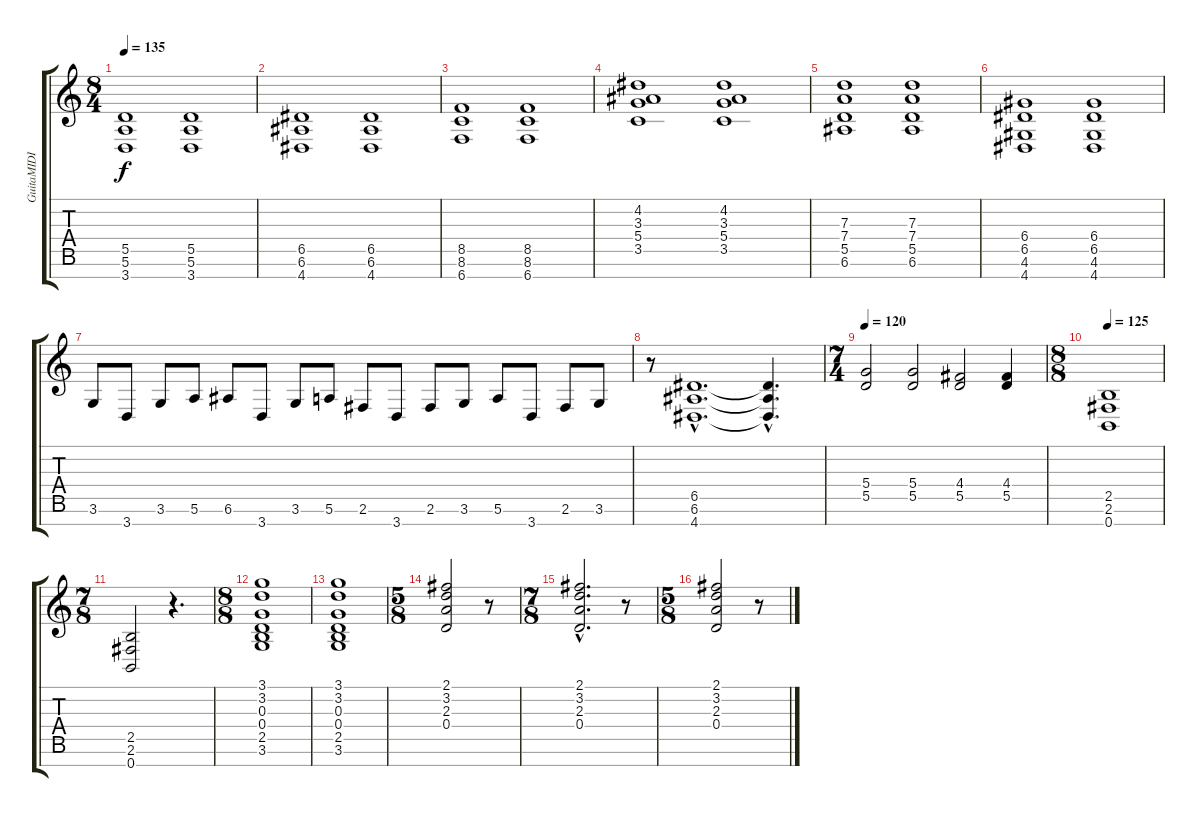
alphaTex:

\track ("GuitaMIDI" "GuitaMIDI") {instrument distortionguitar}
\staff {score tabs}
\tuning (E4 B3 G3 D3 A2 E2 B1) {hide}
\ts (8 4)
\tempo 135
\clef g2
\ks c
(5.5 5.6 3.7).1{dy f} (5.5 5.6 3.7).1 |
(6.5 6.6 4.7).1 (6.5 6.6 4.7).1 |
(8.5 8.6 6.7).1 (8.5 8.6 6.7).1 |
(4.2 3.3 5.4 3.5).1 (4.2 3.3 5.4 3.5).1 |
(7.3 7.4 5.5 6.6).1 (7.3 7.4 5.5 6.6).1 |
(6.4 6.5 4.6 4.7).1 (6.4 6.5 4.6 4.7).1 |
3.6.8 3.7.8 3.6.8 5.6.8 6.6.8 3.7.8 3.6.8 5.6.8 2.6.8 3.7.8 2.6.8 3.6.8 5.6.8 3.7.8 2.6.8 3.6.8 |
r.8 (6.5{hac} 6.6{hac} 4.7{hac}).1{d} (6.5{hac t} 6.6{hac t} 4.7{hac t}).4{d} |
\ts (7 4)
\tempo 120
(5.4 5.5).2 (5.4 5.5).2 (4.4 5.5).2 (4.4 5.5).4 |
\ts (8 8)
\tempo 125
(2.5 2.6 0.7).1 |
\ts (7 8)
(2.5 2.6 0.7).2 r.4{d} |
\ts (8 8)
(3.1 3.2 0.3 0.4 2.5 3.6).1 |
(3.1 3.2 0.3 0.4 2.5 3.6).1 |
\ts (5 8)
(2.1 3.2 2.3 0.4).2 r.8 |
\ts (7 8)
(2.1{hac} 3.2{hac} 2.3{hac} 0.4{hac}).2{d} r.8 |
\ts (5 8)
(2.1 3.2 2.3 0.4).2 r.8
